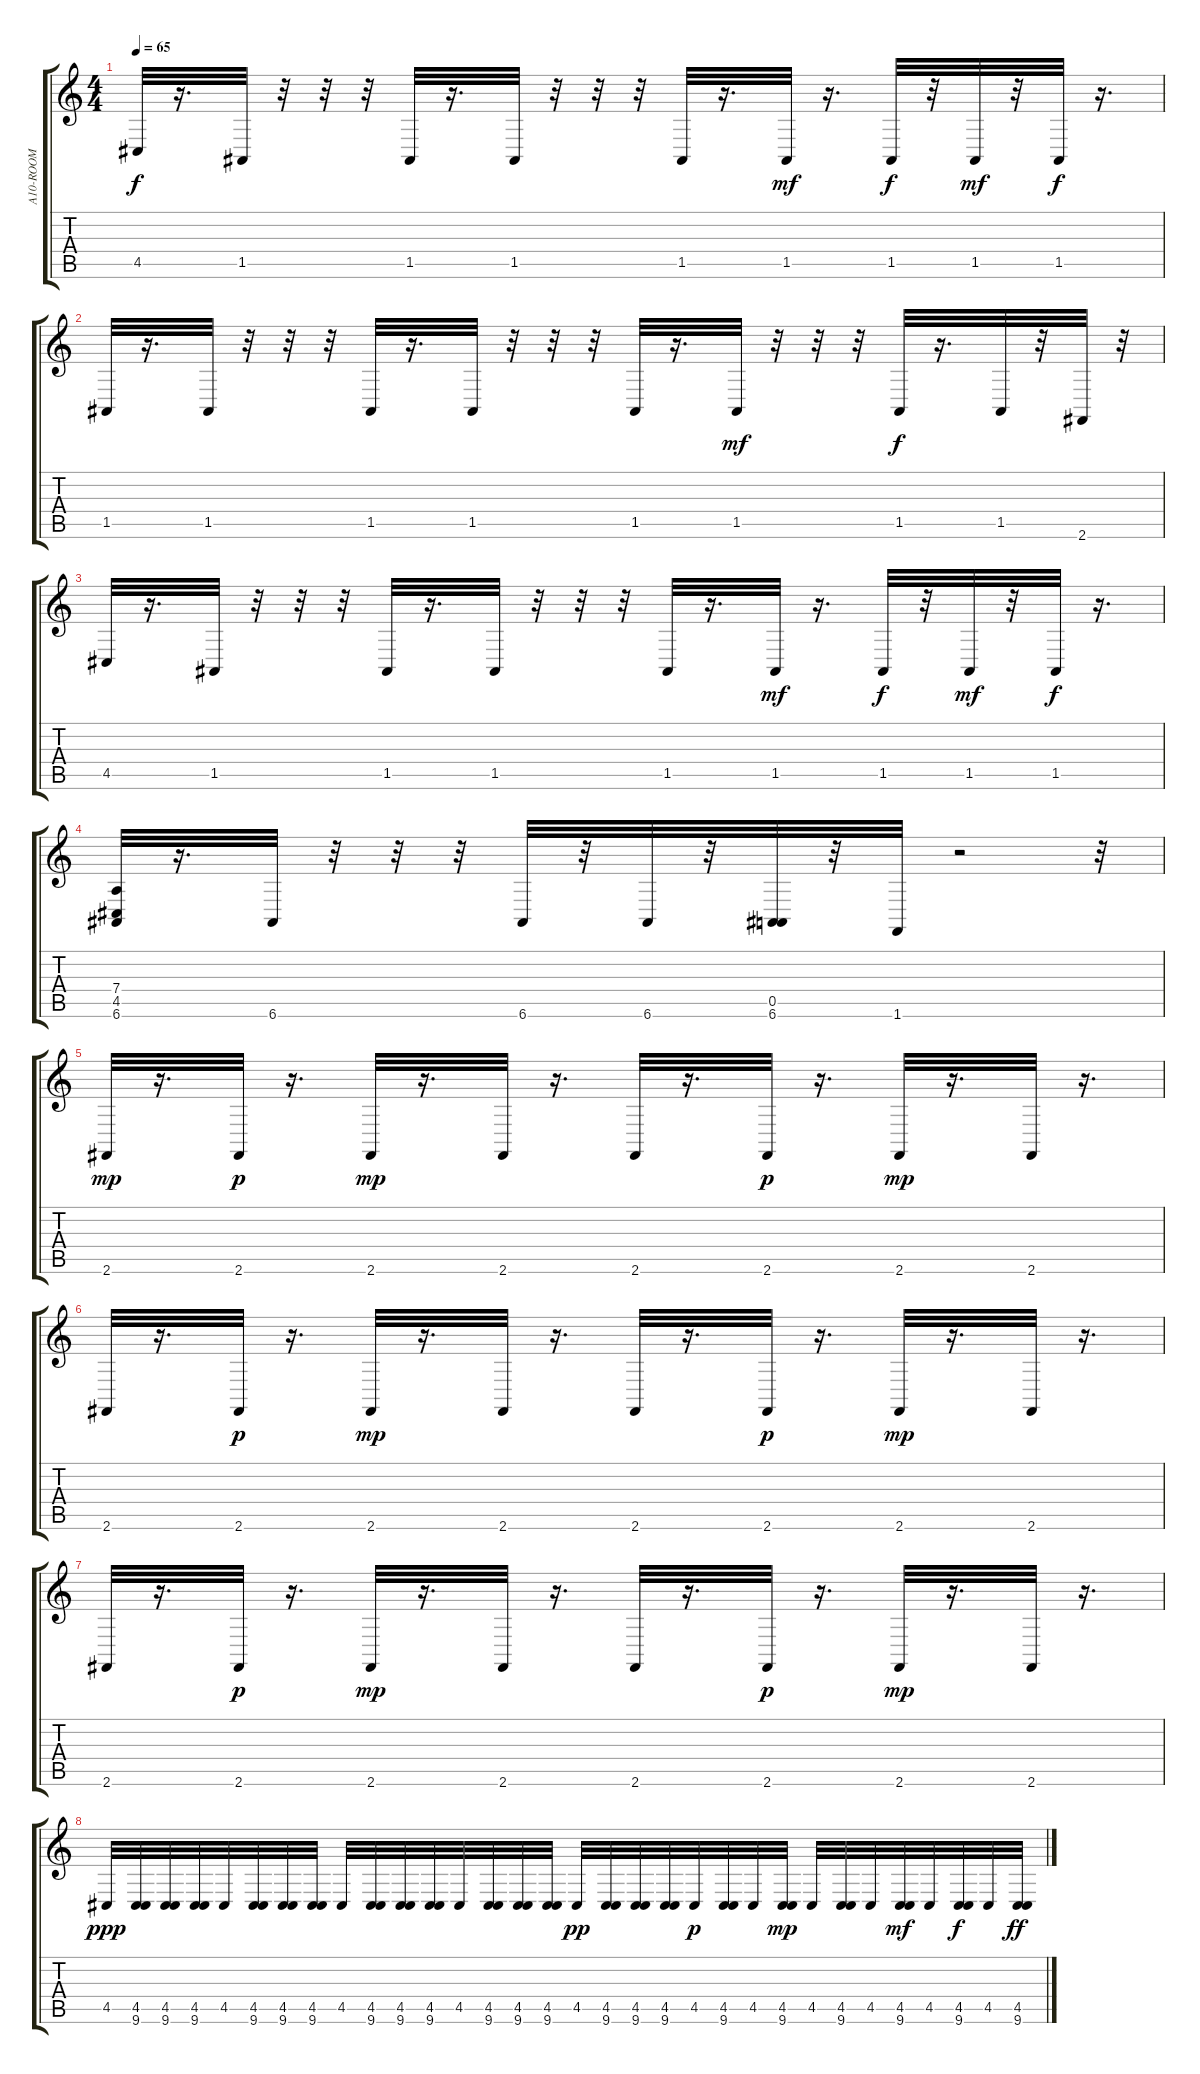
\track ("A10-ROOM        " "A10-ROOM  ") {instrument celesta}
\staff {score tabs}
\tuning (E4 B3 G3 D3 A2 E2) {hide}
\ts (4 4)
\tempo 65
\clef g2
\ks c
4.5.32{dy f} r.16{d} 1.5.32 r.32 r.32 r.32 1.5.32 r.16{d} 1.5.32 r.32 r.32 r.32 1.5.32 r.16{d} 1.5.32{dy mf} r.16{d} 1.5.32{dy f} r.32 1.5.32{dy mf} r.32 1.5.32{dy f} r.16{d} |
1.5.32 r.16{d} 1.5.32 r.32 r.32 r.32 1.5.32 r.16{d} 1.5.32 r.32 r.32 r.32 1.5.32 r.16{d} 1.5.32{dy mf} r.32 r.32 r.32 1.5.32{dy f} r.16{d} 1.5.32 r.32 2.6.32 r.32 |
4.5.32 r.16{d} 1.5.32 r.32 r.32 r.32 1.5.32 r.16{d} 1.5.32 r.32 r.32 r.32 1.5.32 r.16{d} 1.5.32{dy mf} r.16{d} 1.5.32{dy f} r.32 1.5.32{dy mf} r.32 1.5.32{dy f} r.16{d} |
(7.4 4.5 6.6).32 r.16{d} 6.6.32 r.32 r.32 r.32 6.6.32 r.32 6.6.32 r.32 (0.5 6.6).32 r.32 1.6.32 r.2 r.32 |
2.6.32{dy mp} r.16{d} 2.6.32{dy p} r.16{d} 2.6.32{dy mp} r.16{d} 2.6.32 r.16{d} 2.6.32 r.16{d} 2.6.32{dy p} r.16{d} 2.6.32{dy mp} r.16{d} 2.6.32 r.16{d} |
2.6.32 r.16{d} 2.6.32{dy p} r.16{d} 2.6.32{dy mp} r.16{d} 2.6.32 r.16{d} 2.6.32 r.16{d} 2.6.32{dy p} r.16{d} 2.6.32{dy mp} r.16{d} 2.6.32 r.16{d} |
2.6.32 r.16{d} 2.6.32{dy p} r.16{d} 2.6.32{dy mp} r.16{d} 2.6.32 r.16{d} 2.6.32 r.16{d} 2.6.32{dy p} r.16{d} 2.6.32{dy mp} r.16{d} 2.6.32 r.16{d} |
4.5.32{dy ppp} (4.5 9.6).32 (4.5 9.6).32 (4.5 9.6).32 4.5.32 (4.5 9.6).32 (4.5 9.6).32 (4.5 9.6).32 4.5.32 (4.5 9.6).32 (4.5 9.6).32 (4.5 9.6).32 4.5.32 (4.5 9.6).32 (4.5 9.6).32 (4.5 9.6).32 4.5.32{dy pp} (4.5 9.6).32 (4.5 9.6).32 (4.5 9.6).32 4.5.32{dy p} (4.5 9.6).32 4.5.32 (4.5 9.6).32{dy mp} 4.5.32 (4.5 9.6).32 4.5.32 (4.5 9.6).32{dy mf} 4.5.32 (4.5 9.6).32{dy f} 4.5.32 (4.5 9.6).32{dy ff}
